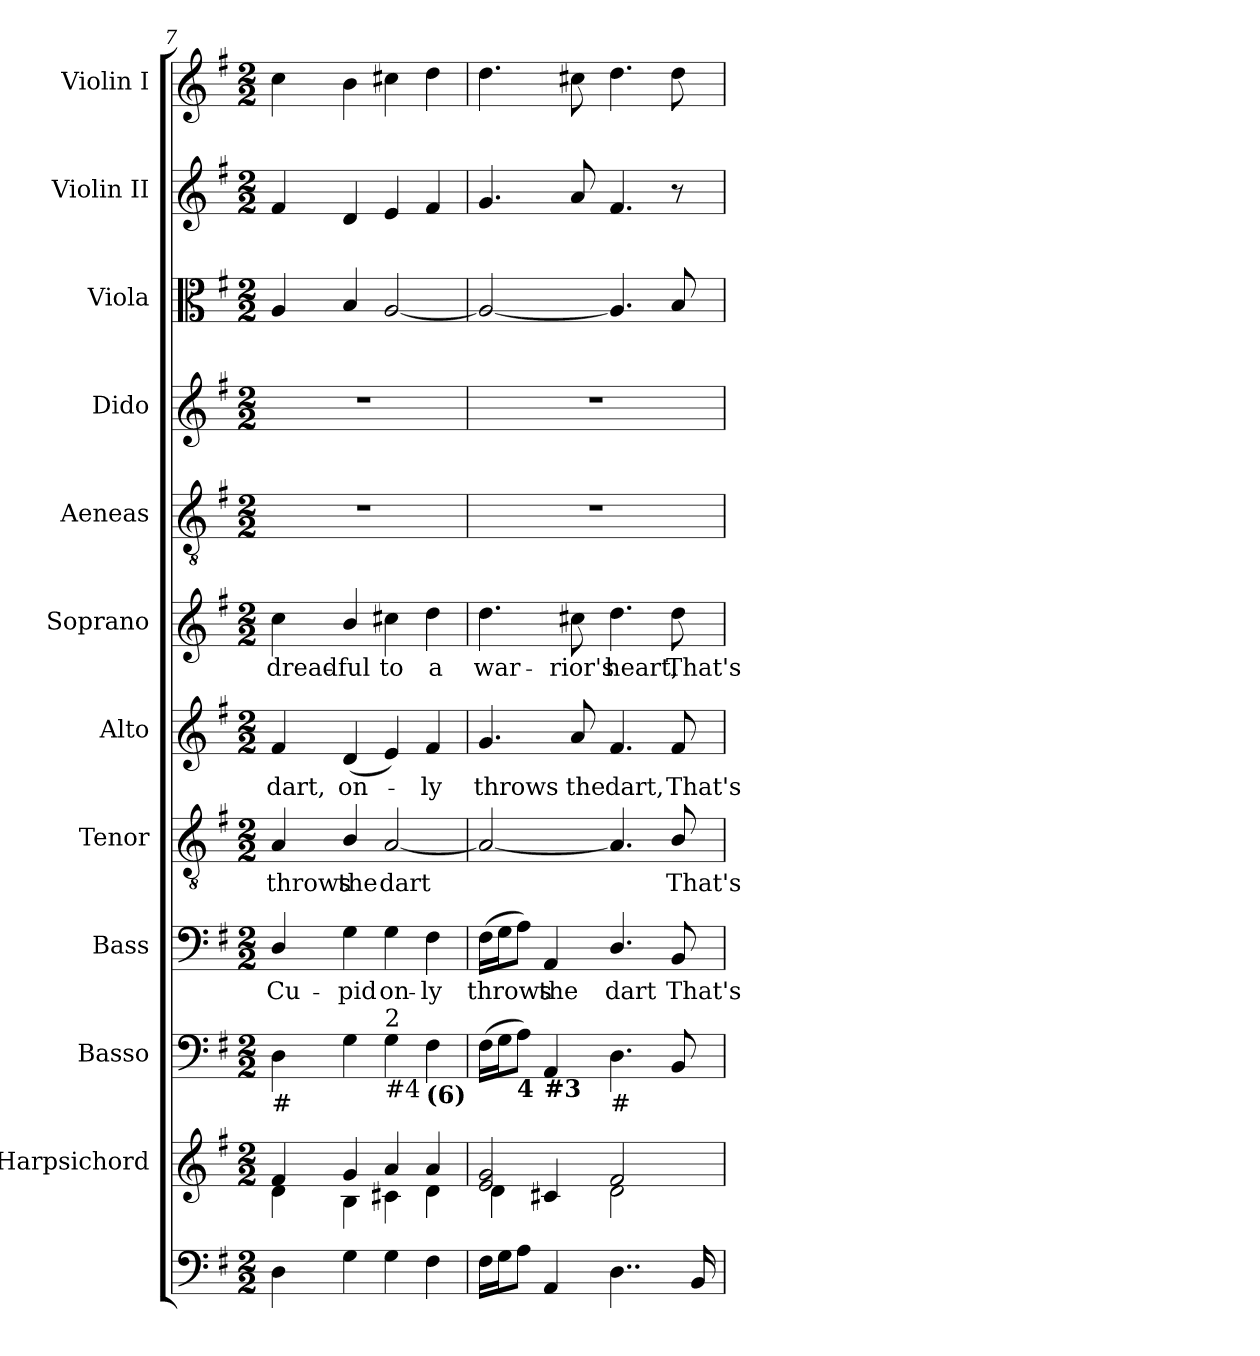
**kern	**kern	**kern	**kern	**text	**kern	**text	**kern	**text	**kern	**text	**kern	**kern	**kern	**kern	**kern
*part12	*part11	*part10	*part9	*part9	*part8	*part8	*part7	*part7	*part6	*part6	*part5	*part4	*part3	*part2	*part1
*staff12	*staff11	*staff10	*staff9	*staff9	*staff8	*staff8	*staff7	*staff7	*staff6	*staff6	*staff5	*staff4	*staff3	*staff2	*staff1
*	*I"Harpsichord	*I"Basso	*I"Bass	*	*I"Tenor	*	*I"Alto	*	*I"Soprano	*	*I"Aeneas	*I"Dido	*I"Viola	*I"Violin II	*I"Violin I
*	*	*	*I'B.	*	*I'T.	*	*I'A.	*	*I'S.	*	*	*	*I'Viola	*I'Vln. II	*I'Vln. I
*clefF4	*clefG2	*clefF4	*clefF4	*	*clefGv2	*	*clefG2	*	*clefG2	*	*clefGv2	*clefG2	*clefC3	*clefG2	*clefG2
*	*	*	*	*	*ITrd7c12	*	*	*	*	*	*ITrd7c12	*	*	*	*
*k[f#]	*k[f#]	*k[f#]	*k[f#]	*	*k[f#]	*	*k[f#]	*	*k[f#]	*	*k[f#]	*k[f#]	*k[f#]	*k[f#]	*k[f#]
*G:	*G:	*G:	*G:	*	*G:	*	*G:	*	*G:	*	*G:	*G:	*G:	*G:	*G:
*M2/2	*M2/2	*M2/2	*M2/2	*	*M2/2	*	*M2/2	*	*M2/2	*	*M2/2	*M2/2	*M2/2	*M2/2	*M2/2
=7	=7	=7	=7	=7	=7	=7	=7	=7	=7	=7	=7	=7	=7	=7	=7
*	*^	*	*	*	*	*	*	*	*	*	*	*	*	*	*
!	!	!	!	!	!LO:LY:b:color=#000000	!	!	!	!	!	!	!	!	!	!	!
!	!	!	!	!	!	!	!LO:LY:b:color=#000000	!	!	!	!	!	!	!	!	!
!	!	!	!	!	!	!	!	!	!LO:LY:b:color=#000000	!	!	!	!	!	!	!
!	!	!	!LO:TX:b:t=#	!	!	!	!	!	!	!	!	!	!	!	!	!
!	!	!	!	!	!	!	!	!	!	!	!LO:LY:b:color=#000000	!	!	!	!	!
4Di\	4f#i/	4di\	4Di\	4Di/	Cu-	4AAi/	throws	4f#i/	dart,	4cci\	dread-	1r	1r	4Ai/	4f#i/	4cci\
!	!	!	!	!	!LO:LY:b:color=#000000	!	!	!	!	!	!	!	!	!	!	!
!	!	!	!	!	!	!	!LO:LY:b:color=#000000	!	!	!	!	!	!	!	!	!
!	!	!	!	!	!	!	!	!	!LO:LY:b:color=#000000	!	!	!	!	!	!	!
!	!	!	!	!	!	!	!	!	!	!	!LO:LY:b:color=#000000	!	!	!	!	!
4Gi\	4gi/	4Bi\	4Gi\	4Gi\	-pid	4BBi/	the	(4di/	on-	4bi/	-ful	.	.	4Bi/	4di/	4bi\
!	!	!	!	!	!LO:LY:b:color=#000000	!	!	!	!	!	!	!	!	!	!	!
!	!	!	!	!	!	!	!LO:LY:b:color=#000000	!	!	!	!	!	!	!	!	!
!	!	!	!LO:TX:b:t=#4	!	!	!	!	!	!	!	!	!	!	!	!	!
!	!	!	!LO:TX:t=2	!	!	!	!	!	!	!	!	!	!	!	!	!
!	!	!	!	!	!	!	!	!	!	!	!LO:LY:b:color=#000000	!	!	!	!	!
4Gi\	4ai/	4c#Xi\	4Gi\	4Gi\	on-	[2AAi/	dart	4ei/)	.	4cc#Xi\	to	.	.	[2Ai/	4ei/	4cc#Xi\
!	!	!	!	!	!LO:LY:b:color=#000000	!	!	!	!	!	!	!	!	!	!	!
!	!	!	!	!	!	!	!	!	!LO:LY:b:color=#000000	!	!	!	!	!	!	!
!	!	!	!LO:TX:b:B:t=(6)	!	!	!	!	!	!	!	!	!	!	!	!	!
!	!	!	!	!	!	!	!	!	!	!	!LO:LY:b:color=#000000	!	!	!	!	!
4F#i\	4ai/	4di\	4F#i\	4F#i\	-ly	.	.	4f#i/	-ly	4ddi\	a	.	.	.	4f#i/	4ddi\
=8	=8	=8	=8	=8	=8	=8	=8	=8	=8	=8	=8	=8	=8	=8	=8	=8
!	!	!	!	!	!LO:LY:b:color=#000000	!	!	!	!	!	!	!	!	!	!	!
!	!	!	!	!	!	!	!	!	!LO:LY:b:color=#000000	!	!	!	!	!	!	!
!	!	!	!	!	!	!	!	!	!	!	!LO:LY:b:color=#000000	!	!	!	!	!
16F#i\LL	2ei/ 2gi	4di\	(16F#i\LL	(16F#i\LL	throws	2AAi/_	.	4.gi/	throws	4.ddi\	war-	1r	1r	2Ai/_	4.gi/	4.ddi\
16Gi\J	.	.	16Gi\J	16Gi\J	.	.	.	.	.	.	.	.	.	.	.	.
!	!	!	!LO:TX:b:B:t=4	!	!	!	!	!	!	!	!	!	!	!	!	!
8Ai\J	.	.	8Ai\J)	8Ai\J)	.	.	.	.	.	.	.	.	.	.	.	.
!	!	!	!LO:TX:b:B:t=#3	!	!	!	!	!	!	!	!	!	!	!	!	!
!	!	!	!	!	!LO:LY:b:color=#000000	!	!	!	!	!	!	!	!	!	!	!
4AAi/	.	4c#Xi/	4AAi/	4AAi/	the	.	.	.	.	.	.	.	.	.	.	.
!	!	!	!	!	!	!	!	!	!LO:LY:b:color=#000000	!	!	!	!	!	!	!
!	!	!	!	!	!	!	!	!	!	!	!LO:LY:b:color=#000000	!	!	!	!	!
.	.	.	.	.	.	.	.	8ai/	the	8cc#Xi\	-rior's	.	.	.	8ai/	8cc#Xi\
!	!	!	!	!	!LO:LY:b:color=#000000	!	!	!	!	!	!	!	!	!	!	!
!	!	!	!	!	!	!	!	!	!LO:LY:b:color=#000000	!	!	!	!	!	!	!
!	!	!	!LO:TX:b:t=#	!	!	!	!	!	!	!	!	!	!	!	!	!
!	!	!	!	!	!	!	!	!	!	!	!LO:LY:b:color=#000000	!	!	!	!	!
4..Di\	2f#i/	2di\	4.Di\	4.Di/	dart	4.AAi/]	.	4.f#i/	dart,	4.ddi\	heart,	.	.	4.Ai/]	4.f#i/	4.ddi\
!	!	!	!	!	!LO:LY:b:color=#000000	!	!	!	!	!	!	!	!	!	!	!
!	!	!	!	!	!	!	!LO:LY:b:color=#000000	!	!	!	!	!	!	!	!	!
!	!	!	!	!	!	!	!	!	!LO:LY:b:color=#000000	!	!	!	!	!	!	!
!	!	!	!	!	!	!	!	!	!	!	!LO:LY:b:color=#000000	!	!	!	!	!
.	.	.	8BBi/	8BBi/	That's	8BBi/	That's	8f#i/	That's	8ddi\	That's	.	.	8Bi/	8r	8ddi\
16BBi/	.	.	.	.	.	.	.	.	.	.	.	.	.	.	.	.
*	*v	*v	*	*	*	*	*	*	*	*	*	*	*	*	*	*
=	=	=	=	=	=	=	=	=	=	=	=	=	=	=	=
*-	*-	*-	*-	*-	*-	*-	*-	*-	*-	*-	*-	*-	*-	*-	*-
